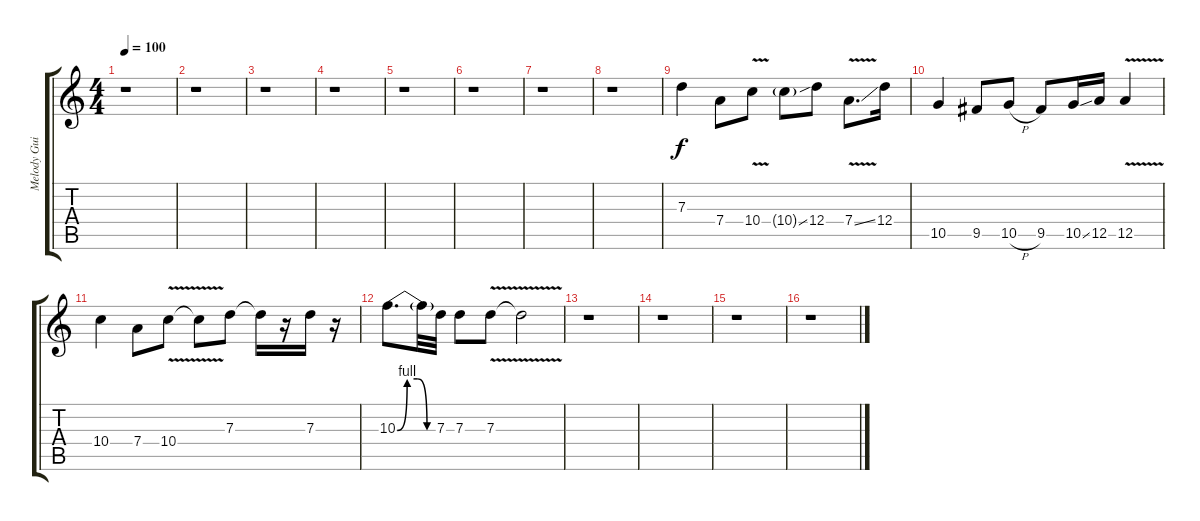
\track ("Melody Guitar 2" "Melody Gui") {instrument distortionguitar}
\staff {score tabs}
\tuning (E4 B3 G3 D3 A2 D2) {hide}
\ts (4 4)
\tempo 100
\clef g2
\ks c
r.1{dy f instrument distortionguitar} |
r.1 |
r.1 |
r.1 |
r.1 |
r.1 |
r.1 |
r.1 |
7.3.4 7.4.8 10.4{v}.8 10.4{ss g}.8 12.4.8 7.4{v ss}.8{d} 12.4.16 |
10.5.4 9.5.8 10.5{h}.8 9.5.8 10.5{ss}.16 12.5.16 12.5{v}.4 |
10.4.4 7.4.8 10.4{v}.8 10.4{t}.8 7.3.8 7.3{t}.16 r.16 7.3.16 r.16 |
10.3{be (custom 0 0 15 4 30 4 45 0 60 0)}.8{d} 10.3{t}.32 7.3.32 7.3.8 7.3{v}.8 7.3{t}.2 |
r.1 |
r.1 |
r.1 |
r.1
